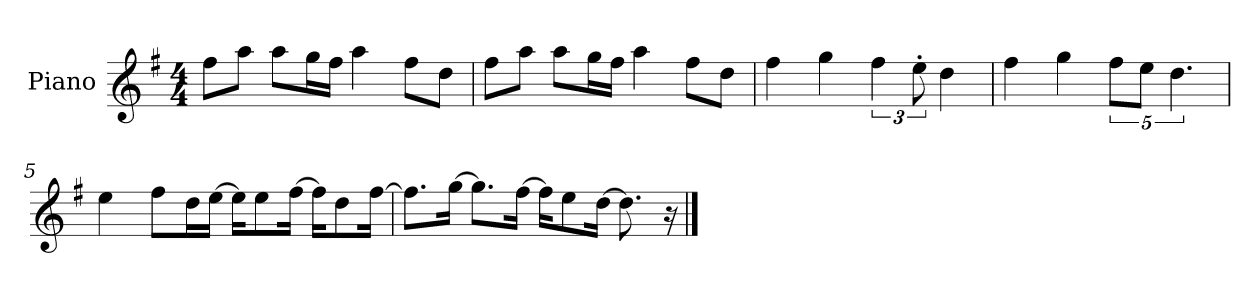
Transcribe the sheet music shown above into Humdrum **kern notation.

**kern
*part1
*staff1
*I"Piano
*I'P-no
*clefG2
*k[f#]
*M4/4
*MM90
=1
8ff#\L
8aa\J
8aa\L
16gg\L
16ff#\JJ
4aa\
8ff#\L
8dd\J
=2
8ff#\L
8aa\J
8aa\L
16gg\L
16ff#\JJ
4aa\
8ff#\L
8dd\J
=3
4ff#\
4gg\
6ff#\
12ee'\
4dd\
=4
4ff#\
4gg\
10ff#\L
10ee\J
5.dd\
=5
4ee\
8ff#\L
16dd\L
[16ee\JJ
16ee\KL]
8ee\
[16ff#\Jk
16ff#\KL]
8dd\
[16ff#\Jk
!!LO:LB:g=z
=6
8.ff#\L]
[16gg\Jk
8.gg\L]
[16ff#\Jk
16ff#\KL]
8ee\
[16dd\Jk
8.dd\]
16r
==
*-
